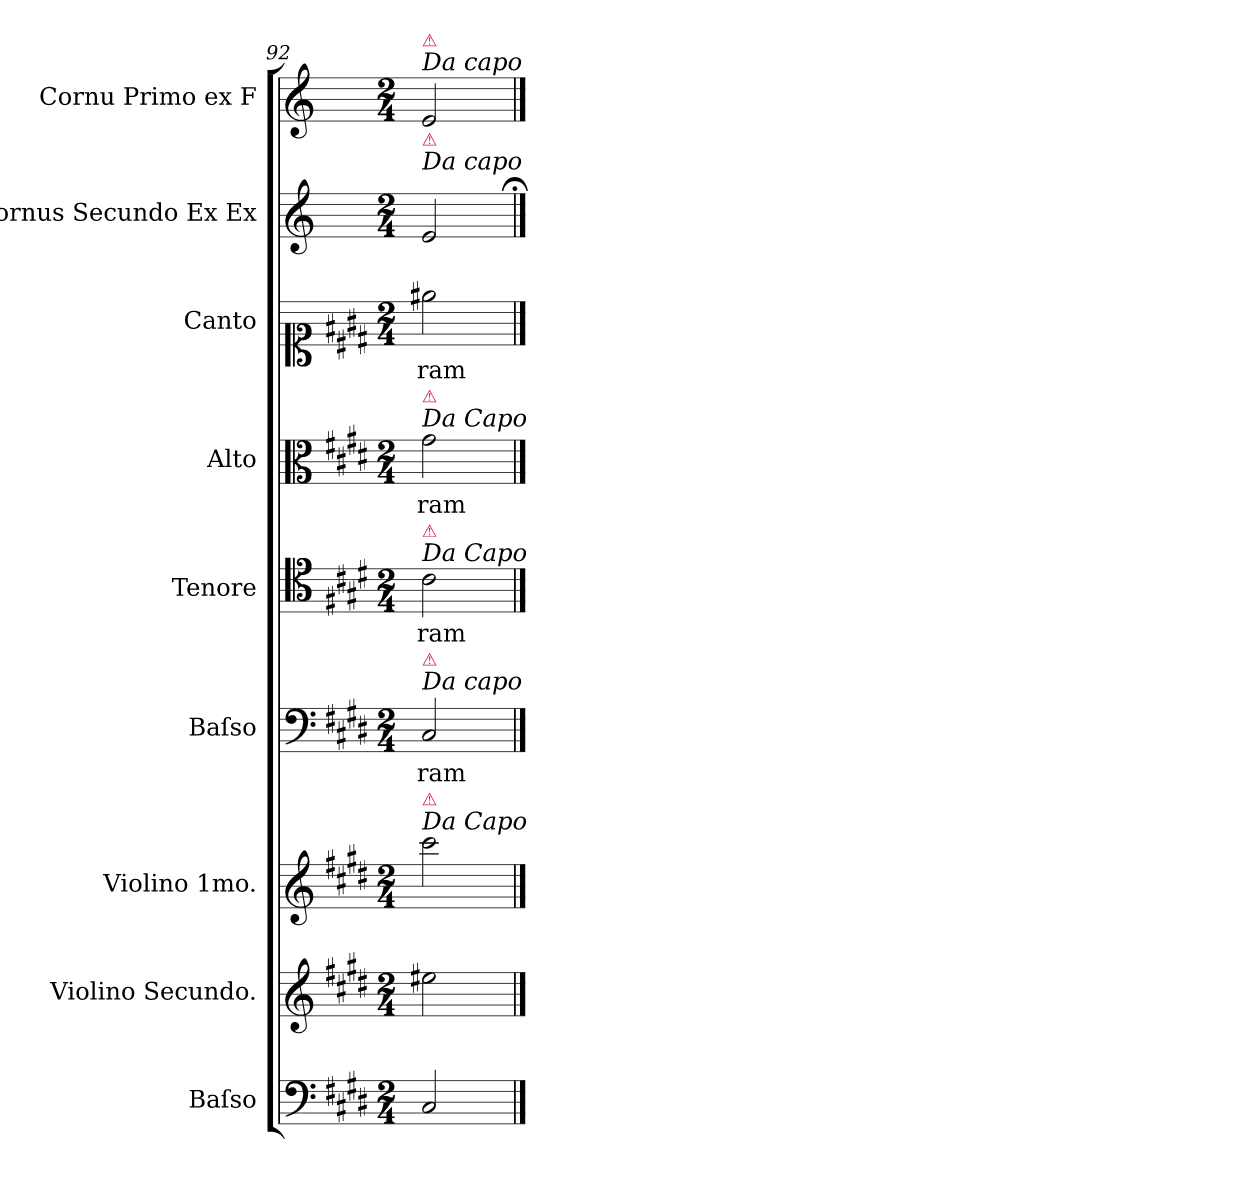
**kern	**kern	**kern	**kern	**text	**kern	**text	**kern	**text	**kern	**text	**kern	**kern
*part9	*part8	*part7	*part6	*part6	*part5	*part5	*part4	*part4	*part3	*part3	*part2	*part1
*staff9	*staff8	*staff7	*staff6	*staff6	*staff5	*staff5	*staff4	*staff4	*staff3	*staff3	*staff2	*staff1
*I"Baſso	*I"Violino Secundo.	*I"Violino 1mo.	*I"Baſso	*	*I"Tenore	*	*I"Alto	*	*I"Canto	*	*I"Cornus Secundo Ex Ex	*I"Cornu Primo ex F
*I'b	*I'vl 2	*I'vl 1	*I'B	*	*I'T	*	*I'A	*	*	*	*	*
*clefF4	*clefG2	*clefG2	*clefF4	*	*clefC4	*	*clefC3	*	*clefC1	*	*clefG2	*clefG2
*	*	*	*	*	*	*	*	*	*	*	*ITrd5c8	*ITrd5c8
*k[f#c#g#d#]	*k[f#c#g#d#]	*k[f#c#g#d#]	*k[f#c#g#d#]	*	*k[f#c#g#d#]	*	*k[f#c#g#d#]	*	*k[f#c#g#d#]	*	*k[f#c#g#d#]	*k[f#c#g#d#]
*M2/4	*M2/4	*M2/4	*M2/4	*	*M2/4	*	*M2/4	*	*M2/4	*	*M2/4	*M2/4
=92	=92	=92	=92	=92	=92	=92	=92	=92	=92	=92	=92	=92
!	!	!	!	!	!	!	!	!	!	!	!	!LO:TX:a:i:t=Da capo
!	!	!	!	!	!	!	!	!	!	!	!	!LO:TX:a:color=crimson:t=⚠
!	!	!	!	!	!	!	!	!	!	!	!LO:TX:a:i:t=Da capo	!
!	!	!	!	!	!	!	!	!	!	!	!LO:TX:a:color=crimson:t=⚠	!
!	!	!	!	!	!	!	!LO:TX:a:i:t=Da Capo	!	!	!	!	!
!	!	!	!	!	!	!	!LO:TX:a:color=crimson:t=⚠	!	!	!	!	!
!	!	!	!	!	!LO:TX:a:i:t=Da Capo	!	!	!	!	!	!	!
!	!	!	!	!	!LO:TX:a:color=crimson:t=⚠	!	!	!	!	!	!	!
!	!	!	!LO:TX:a:i:t=Da capo	!	!	!	!	!	!	!	!	!
!	!	!	!LO:TX:a:color=crimson:t=⚠	!	!	!	!	!	!	!	!	!
!	!	!LO:TX:a:i:t=Da Capo	!	!	!	!	!	!	!	!	!	!
!	!	!LO:TX:a:color=crimson:t=⚠	!	!	!	!	!	!	!	!	!	!
2C#/	2ee#X\	2ccc#\	2C#/	-ram	2c#\	-ram	2g#\	-ram	2ee#X\	-ram	2G#/	2G#/
==	==	==	==	==	==	==	==	==	==	==	==;	==
*-	*-	*-	*-	*-	*-	*-	*-	*-	*-	*-	*-	*-
